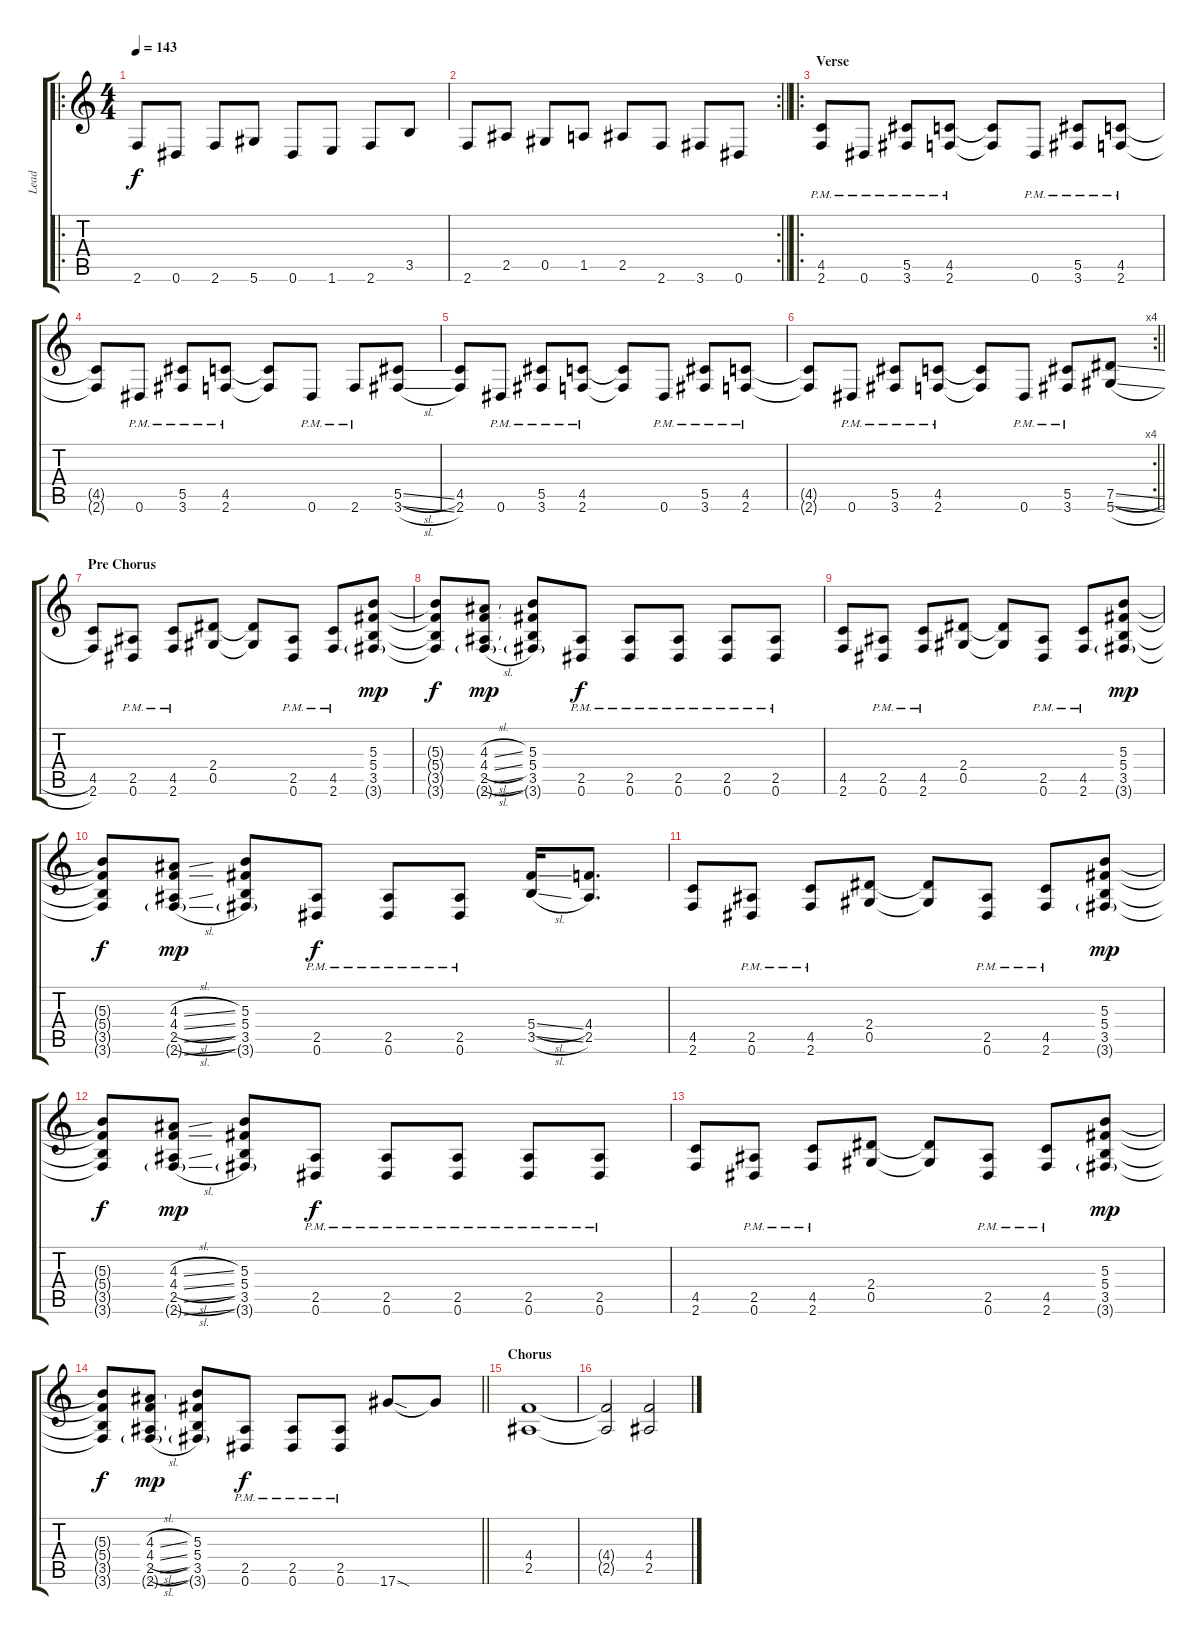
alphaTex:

\track ("Lead" "Lead") {instrument distortionguitar}
\staff {score tabs}
\tuning (Eb4 Bb3 Gb3 Db3 Ab2 Eb2) {hide}
\ro
\ts (4 4)
\tempo 143
\clef g2
\ks c
2.6.8{dy f} 0.6.8 2.6.8 5.6.8 0.6.8 1.6.8 2.6.8 3.5.8 |
\rc 2
\barLineRight lightlight
2.6.8 2.5.8 0.5.8 1.5.8 2.5.8 2.6.8 3.6.8 0.6.8 |
\ro
\section ("" "Verse")
(4.5{pm} 2.6{pm}).8 0.6{pm}.8 (5.5{pm} 3.6{pm}).8 (4.5{pm} 2.6{pm}).8 (4.5{t} 2.6{t}).8 0.6{pm}.8 (5.5{pm} 3.6{pm}).8 (4.5{pm} 2.6{pm}).8 |
(4.5{t} 2.6{t}).8 0.6{pm}.8 (5.5{pm} 3.6{pm}).8 (4.5{pm} 2.6{pm}).8 (4.5{t} 2.6{t}).8 0.6{pm}.8 2.6{pm}.8 (5.5{sl} 3.6{sl}).8 |
(4.5 2.6).8 0.6{pm}.8 (5.5{pm} 3.6{pm}).8 (4.5{pm} 2.6{pm}).8 (4.5{t} 2.6{t}).8 0.6{pm}.8 (5.5{pm} 3.6{pm}).8 (4.5{pm} 2.6{pm}).8 |
\rc 4
\barLineRight lightlight
(4.5{t} 2.6{t}).8 0.6{pm}.8 (5.5{pm} 3.6{pm}).8 (4.5{pm} 2.6{pm}).8 (4.5{t} 2.6{t}).8 0.6{pm}.8 (5.5{pm} 3.6{pm}).8 (7.5{sl} 5.6{sl}).8 |
\section ("" "Pre Chorus")
(4.5 2.6).8 (2.5{pm} 0.6{pm}).8 (4.5{pm} 2.6{pm}).8 (2.4 0.5).8 (2.4{t} 0.5{t}).8 (2.5{pm} 0.6{pm}).8 (4.5{pm} 2.6{pm}).8 (5.3 5.4 3.5 3.6{g}).8{dy mp} |
(5.3{t} 5.4{t} 3.5{t} 3.6{t}).8{dy f} (4.3{sl} 4.4{sl} 2.5{sl} 2.6{sl g}).8{dy mp} (5.3 5.4 3.5 3.6{g}).8 (2.5{pm} 0.6{pm}).8{dy f} (2.5{pm} 0.6{pm}).8 (2.5{pm} 0.6{pm}).8 (2.5{pm} 0.6{pm}).8 (2.5{pm} 0.6{pm}).8 |
(4.5 2.6).8 (2.5{pm} 0.6{pm}).8 (4.5{pm} 2.6{pm}).8 (2.4 0.5).8 (2.4{t} 0.5{t}).8 (2.5{pm} 0.6{pm}).8 (4.5{pm} 2.6{pm}).8 (5.3 5.4 3.5 3.6{g}).8{dy mp} |
(5.3{t} 5.4{t} 3.5{t} 3.6{t}).8{dy f} (4.3{sl} 4.4{sl} 2.5{sl} 2.6{sl g}).8{dy mp} (5.3 5.4 3.5 3.6{g}).8 (2.5{pm} 0.6{pm}).8{dy f} (2.5{pm} 0.6{pm}).8 (2.5{pm} 0.6{pm}).8 (5.4{sl} 3.5{sl}).16 (4.4 2.5).8{d} |
(4.5 2.6).8 (2.5{pm} 0.6{pm}).8 (4.5{pm} 2.6{pm}).8 (2.4 0.5).8 (2.4{t} 0.5{t}).8 (2.5{pm} 0.6{pm}).8 (4.5{pm} 2.6{pm}).8 (5.3 5.4 3.5 3.6{g}).8{dy mp} |
(5.3{t} 5.4{t} 3.5{t} 3.6{t}).8{dy f} (4.3{sl} 4.4{sl} 2.5{sl} 2.6{sl g}).8{dy mp} (5.3 5.4 3.5 3.6{g}).8 (2.5{pm} 0.6{pm}).8{dy f} (2.5{pm} 0.6{pm}).8 (2.5{pm} 0.6{pm}).8 (2.5{pm} 0.6{pm}).8 (2.5{pm} 0.6{pm}).8 |
(4.5 2.6).8 (2.5{pm} 0.6{pm}).8 (4.5{pm} 2.6{pm}).8 (2.4 0.5).8 (2.4{t} 0.5{t}).8 (2.5{pm} 0.6{pm}).8 (4.5{pm} 2.6{pm}).8 (5.3 5.4 3.5 3.6{g}).8{dy mp} |
\barLineRight lightlight
(5.3{t} 5.4{t} 3.5{t} 3.6{t}).8{dy f} (4.3{sl} 4.4{sl} 2.5{sl} 2.6{sl g}).8{dy mp} (5.3 5.4 3.5 3.6{g}).8 (2.5{pm} 0.6{pm}).8{dy f} (2.5{pm} 0.6{pm}).8 (2.5{pm} 0.6{pm}).8 17.6{sod}.8 17.6{t}.8 |
\section ("" "Chorus")
(4.4 2.5).1 |
(4.4{t} 2.5{t}).2 (4.4 2.5).2
